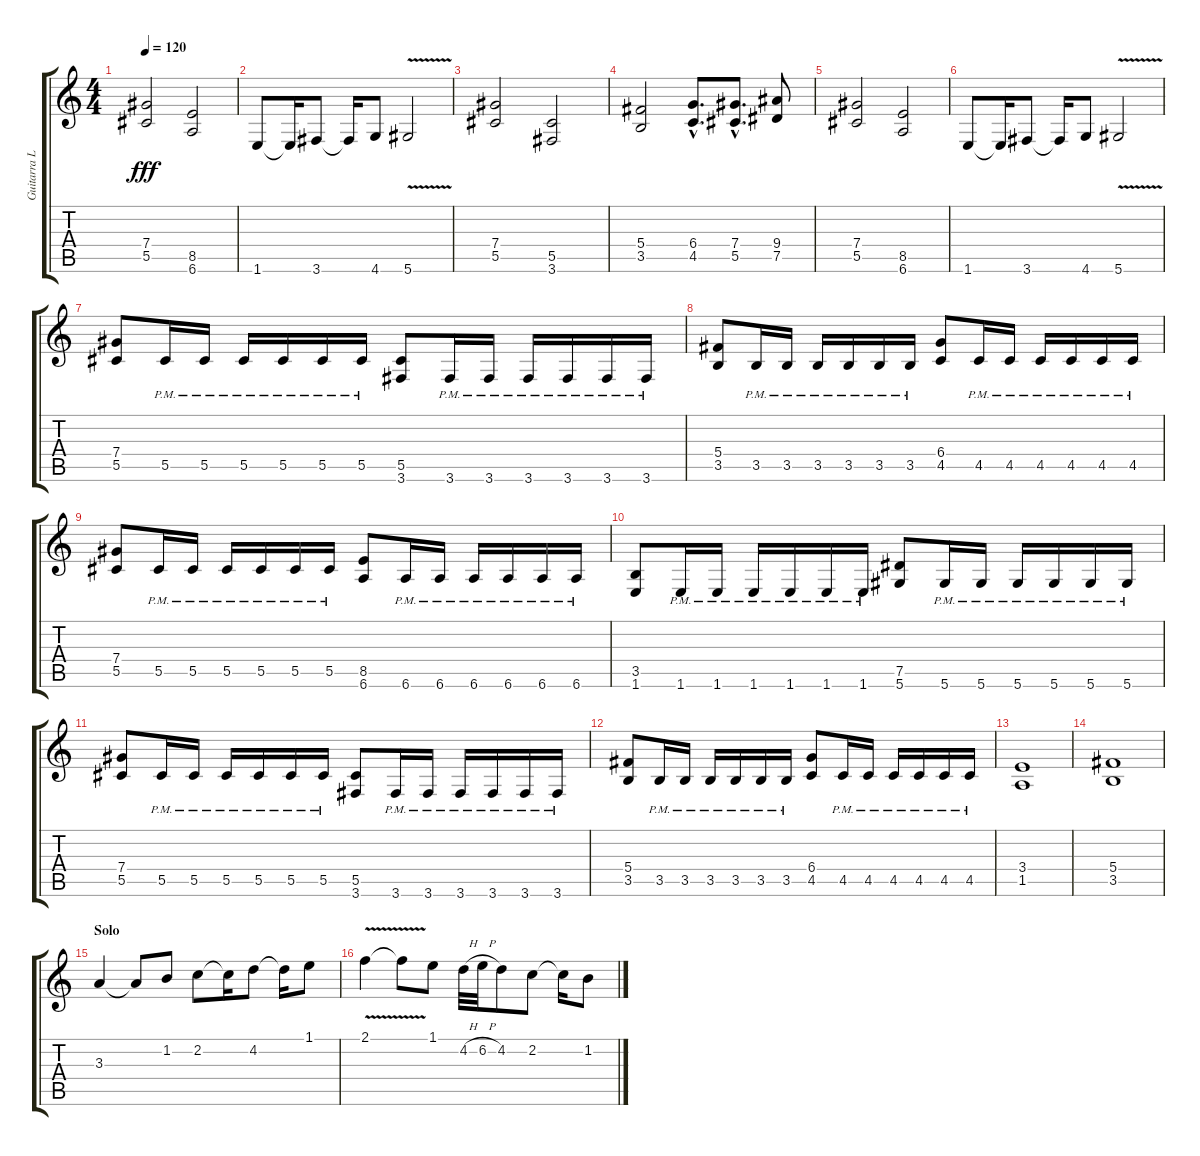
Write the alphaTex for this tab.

\track ("Guitarra Lider" "Guitarra L") {instrument distortionguitar}
\staff {score tabs}
\tuning (Eb4 Bb3 Gb3 Db3 Ab2 Eb2) {hide}
\ts (4 4)
\tempo 120
\clef g2
\ks c
(7.4 5.5).2{dy fff} (8.5 6.6).2 |
1.6.8 1.6{t}.16 3.6.8 3.6{t}.16 4.6.8 5.6{v}.2 |
(7.4 5.5).2 (5.5 3.6).2 |
(5.4 3.5).2 (6.4{hac} 4.5{hac}).8{d} (7.4{hac} 5.5{hac}).8{d} (9.4 7.5).8 |
(7.4 5.5).2 (8.5 6.6).2 |
1.6.8 1.6{t}.16 3.6.8 3.6{t}.16 4.6.8 5.6{v}.2 |
(7.4 5.5).8 5.5{pm}.16 5.5{pm}.16 5.5{pm}.16 5.5{pm}.16 5.5{pm}.16 5.5{pm}.16 (5.5 3.6).8 3.6{pm}.16 3.6{pm}.16 3.6{pm}.16 3.6{pm}.16 3.6{pm}.16 3.6{pm}.16 |
(5.4 3.5).8 3.5{pm}.16 3.5{pm}.16 3.5{pm}.16 3.5{pm}.16 3.5{pm}.16 3.5{pm}.16 (6.4 4.5).8 4.5{pm}.16 4.5{pm}.16 4.5{pm}.16 4.5{pm}.16 4.5{pm}.16 4.5{pm}.16 |
(7.4 5.5).8 5.5{pm}.16 5.5{pm}.16 5.5{pm}.16 5.5{pm}.16 5.5{pm}.16 5.5{pm}.16 (8.5 6.6).8 6.6{pm}.16 6.6{pm}.16 6.6{pm}.16 6.6{pm}.16 6.6{pm}.16 6.6{pm}.16 |
(3.5 1.6).8 1.6{pm}.16 1.6{pm}.16 1.6{pm}.16 1.6{pm}.16 1.6{pm}.16 1.6{pm}.16 (7.5 5.6).8 5.6{pm}.16 5.6{pm}.16 5.6{pm}.16 5.6{pm}.16 5.6{pm}.16 5.6{pm}.16 |
(7.4 5.5).8 5.5{pm}.16 5.5{pm}.16 5.5{pm}.16 5.5{pm}.16 5.5{pm}.16 5.5{pm}.16 (5.5 3.6).8 3.6{pm}.16 3.6{pm}.16 3.6{pm}.16 3.6{pm}.16 3.6{pm}.16 3.6{pm}.16 |
(5.4 3.5).8 3.5{pm}.16 3.5{pm}.16 3.5{pm}.16 3.5{pm}.16 3.5{pm}.16 3.5{pm}.16 (6.4 4.5).8 4.5{pm}.16 4.5{pm}.16 4.5{pm}.16 4.5{pm}.16 4.5{pm}.16 4.5{pm}.16 |
(3.4 1.5).1 |
(5.4 3.5).1 |
\section ("" "Solo")
3.3.4{volume 16 balance 8} 3.3{t}.8 1.2.8 2.2.8 2.2{t}.16 4.2.8 4.2{t}.16 1.1.8 |
2.1{v}.4 2.1{t}.8 1.1.8 4.2{h}.32 6.2{h}.32 4.2.8 2.2.8 2.2{t}.16 1.2.8
